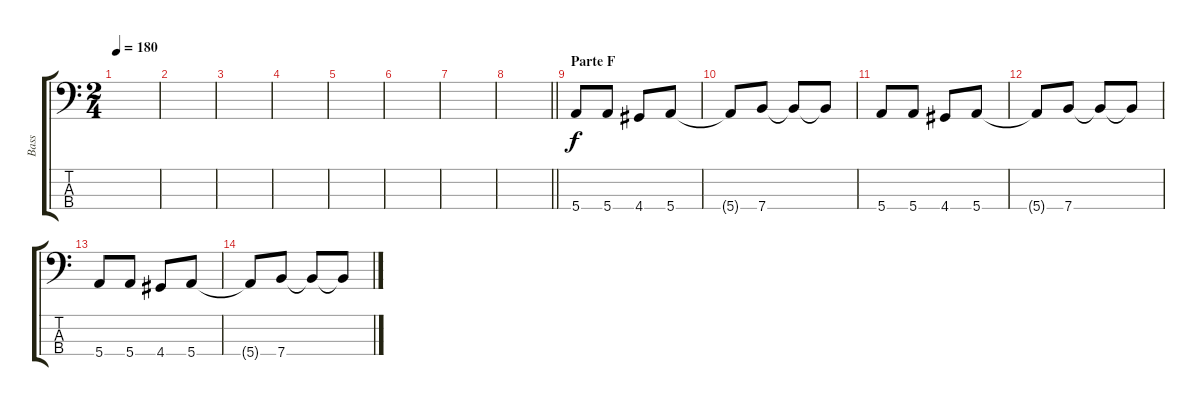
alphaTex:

\track ("Bass" "Bass") {instrument electricbasspick}
\staff {score tabs}
\tuning (G2 D2 A1 E1) {hide}
\ts (2 4)
\tempo 180
\clef f4
\ks c
|
|
|
|
|
|
|
\barLineRight lightlight
|
\section ("" "Parte F")
5.4.8 5.4.8 4.4.8 5.4.8 |
5.4{t}.8 7.4.8 7.4{t}.8 7.4{t}.8 |
5.4.8 5.4.8 4.4.8 5.4.8 |
5.4{t}.8 7.4.8 7.4{t}.8 7.4{t}.8 |
5.4.8 5.4.8 4.4.8 5.4.8 |
5.4{t}.8 7.4.8 7.4{t}.8 7.4{t}.8
